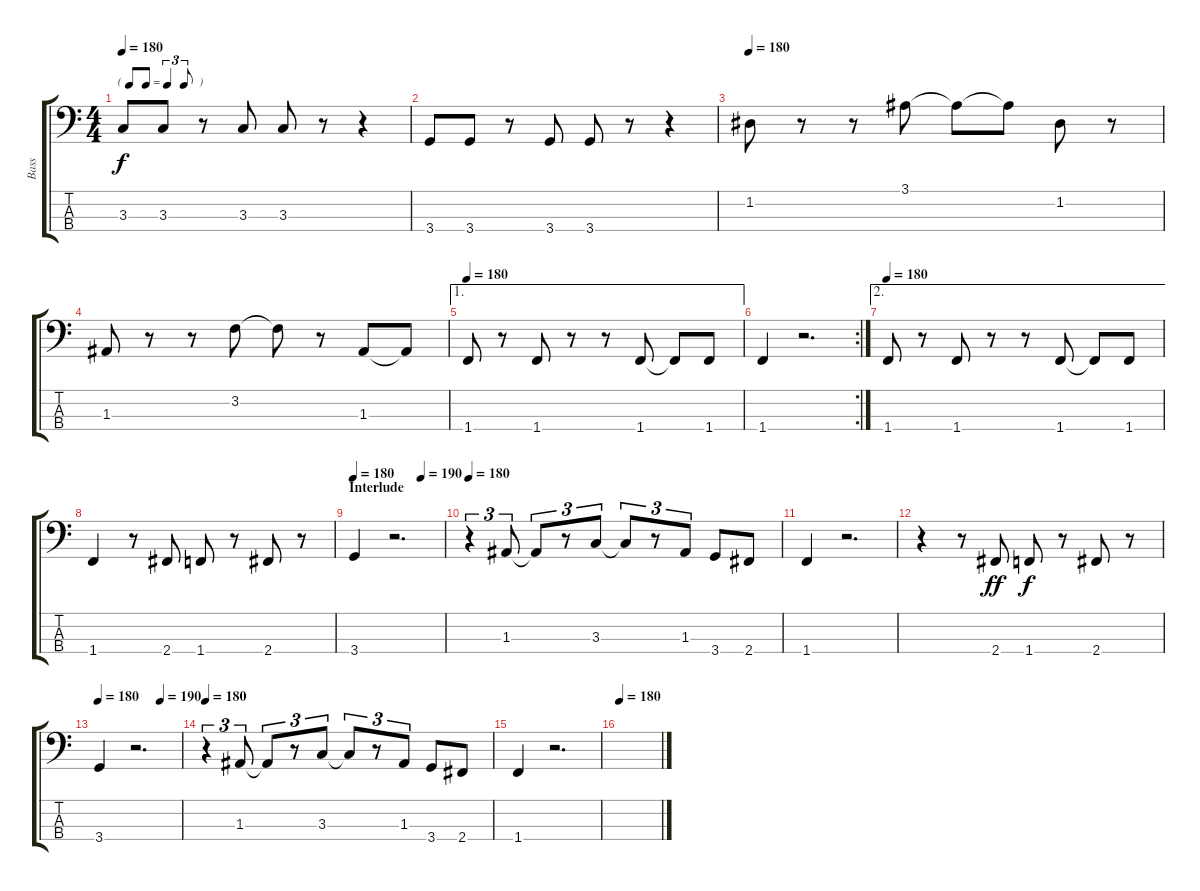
\track ("Bass" "Bass") {instrument electricbassfinger}
\staff {score tabs}
\tuning (G2 D2 A1 E1) {hide}
\ts (4 4)
\tf triplet8th
\tempo 180
\clef f4
\ks c
3.3.8{dy f} 3.3.8 r.8 3.3.8 3.3.8 r.8 r.4 |
3.4.8 3.4.8 r.8 3.4.8 3.4.8 r.8 r.4 |
\tempo 180
1.2.8 r.8 r.8 3.1.8 3.1{t}.8 3.1{t}.8 1.2.8 r.8 |
1.3.8 r.8 r.8 3.2.8 3.2{t}.8 r.8 1.3.8 1.3{t}.8 |
\ae 1
\tempo 180
1.4.8 r.8 1.4.8 r.8 r.8 1.4.8 1.4{t}.8 1.4.8 |
\rc 2
1.4.4 r.2{d} |
\ae 2
\tempo 180
1.4.8 r.8 1.4.8 r.8 r.8 1.4.8 1.4{t}.8 1.4.8 |
1.4.4 r.8 2.4.8 1.4.8 r.8 2.4.8 r.8 |
\section ("" "Interlude")
\tempo 180
\tempo (190 0.75)
3.4.4 r.2{d} |
\tempo 180
r.4{tu (3 2)} 1.3.8{tu (3 2)} 1.3{t}.8{tu (3 2)} r.8{tu (3 2)} 3.3.8{tu (3 2)} 3.3{t}.8{tu (3 2)} r.8{tu (3 2)} 1.3.8{tu (3 2)} 3.4.8 2.4.8 |
1.4.4 r.2{d} |
r.4 r.8 2.4.8{dy ff} 1.4.8{dy f} r.8 2.4.8 r.8 |
\tempo 180
\tempo (190 0.75)
3.4.4 r.2{d} |
\tempo 180
r.4{tu (3 2)} 1.3.8{tu (3 2)} 1.3{t}.8{tu (3 2)} r.8{tu (3 2)} 3.3.8{tu (3 2)} 3.3{t}.8{tu (3 2)} r.8{tu (3 2)} 1.3.8{tu (3 2)} 3.4.8 2.4.8 |
1.4.4 r.2{d} |
\tempo 180
